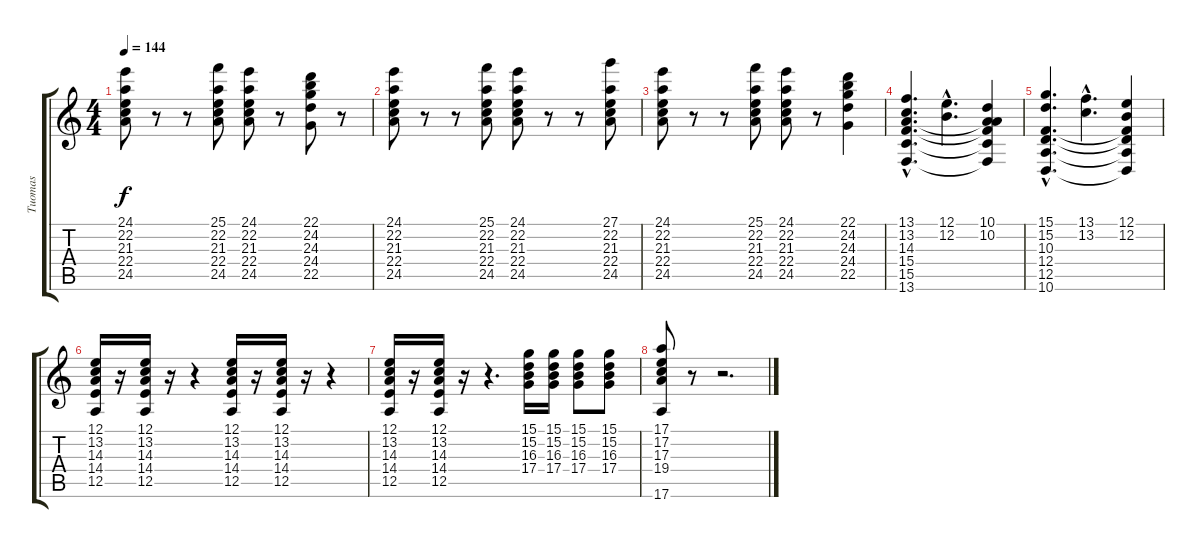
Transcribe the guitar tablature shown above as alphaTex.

\track ("Tuomas" "Tuomas") {instrument stringensemble1}
\staff {score tabs}
\tuning (E4 B3 G3 D3 A2 E2) {hide}
\ts (4 4)
\tempo 144
\clef g2
\ks c
(24.1 22.2 21.3 22.4 24.5).8{dy f} r.8 r.8 (25.1 22.2 21.3 22.4 24.5).8 (24.1 22.2 21.3 22.4 24.5).8 r.8 (22.1 24.2 24.3 24.4 22.5).8 r.8 |
(24.1 22.2 21.3 22.4 24.5).8 r.8 r.8 (25.1 22.2 21.3 22.4 24.5).8 (24.1 22.2 21.3 22.4 24.5).8 r.8 r.8 (27.1 22.2 21.3 22.4 24.5).8 |
(24.1 22.2 21.3 22.4 24.5).8 r.8 r.8 (25.1 22.2 21.3 22.4 24.5).8 (24.1 22.2 21.3 22.4 24.5).8 r.8 (22.1 24.2 24.3 24.4 22.5).4 |
(13.1{hac} 13.2{hac} 14.3{hac} 15.4{hac} 15.5{hac} 13.6{hac}).4{d} (12.1{hac} 12.2{hac}).4{d} (10.1 10.2 14.3{t} 15.4{t} 15.5{t} 13.6{t}).4 |
(15.1{hac} 15.2{hac} 10.3{hac} 12.4{hac} 12.5{hac} 10.6{hac}).4{d} (13.1{hac} 13.2{hac}).4{d} (12.1 12.2 10.3{t} 12.4{t} 12.5{t} 10.6{t}).4 |
(12.1 13.2 14.3 14.4 12.5).16 r.16 (12.1 13.2 14.3 14.4 12.5).16 r.16 r.4 (12.1 13.2 14.3 14.4 12.5).16 r.16 (12.1 13.2 14.3 14.4 12.5).16 r.16 r.4 |
(12.1 13.2 14.3 14.4 12.5).16 r.16 (12.1 13.2 14.3 14.4 12.5).16 r.16 r.4{d} (15.1 15.2 16.3 17.4).16 (15.1 15.2 16.3 17.4).16 (15.1 15.2 16.3 17.4).8 (15.1 15.2 16.3 17.4).8 |
(17.1 17.2 17.3 19.4 17.6).8 r.8 r.2{d}
